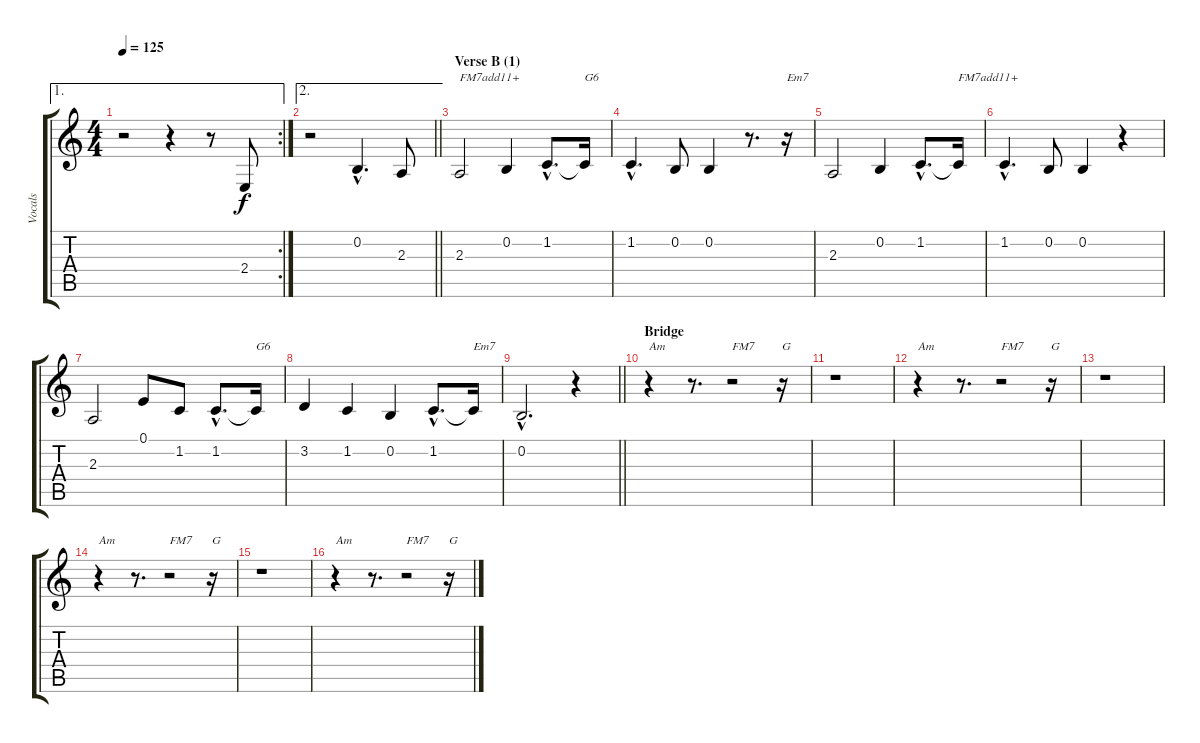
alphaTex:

\track ("Vocals" "Vocals") {instrument sopranosax}
\staff {score tabs}
\tuning (E4 B3 G3 D3 A2 E2) {hide}
\ae 1
\rc 2
\ts (4 4)
\tempo 125
\clef g2
\ks c
r.2{dy f} r.4 r.8 2.4.8 |
\ae 2
\barLineRight lightlight
r.2 0.2{hac}.4{d} 2.3.8 |
\section ("" "Verse B (1)")
2.3.2{txt "FM7add11+"} 0.2.4 1.2{hac}.8{d} 1.2{t}.16{txt "G6"} |
1.2{hac}.4{d} 0.2.8 0.2.4 r.8{d} r.16{txt "Em7"} |
2.3.2 0.2.4 1.2{hac}.8{d} 1.2{t}.16{txt "FM7add11+"} |
1.2{hac}.4{d} 0.2.8 0.2.4 r.4 |
2.3.2 0.1.8 1.2.8 1.2{hac}.8{d} 1.2{t}.16{txt "G6"} |
3.2.4 1.2.4 0.2.4 1.2{hac}.8{d} 1.2{t}.16{txt "Em7"} |
\barLineRight lightlight
0.2{hac}.2{d} r.4 |
\section ("" "Bridge")
r.4{txt "Am"} r.8{d} r.2{txt "FM7"} r.16{txt "G"} |
r.1 |
r.4{txt "Am"} r.8{d} r.2{txt "FM7"} r.16{txt "G"} |
r.1 |
r.4{txt "Am"} r.8{d} r.2{txt "FM7"} r.16{txt "G"} |
r.1 |
r.4{txt "Am"} r.8{d} r.2{txt "FM7"} r.16{txt "G"}
